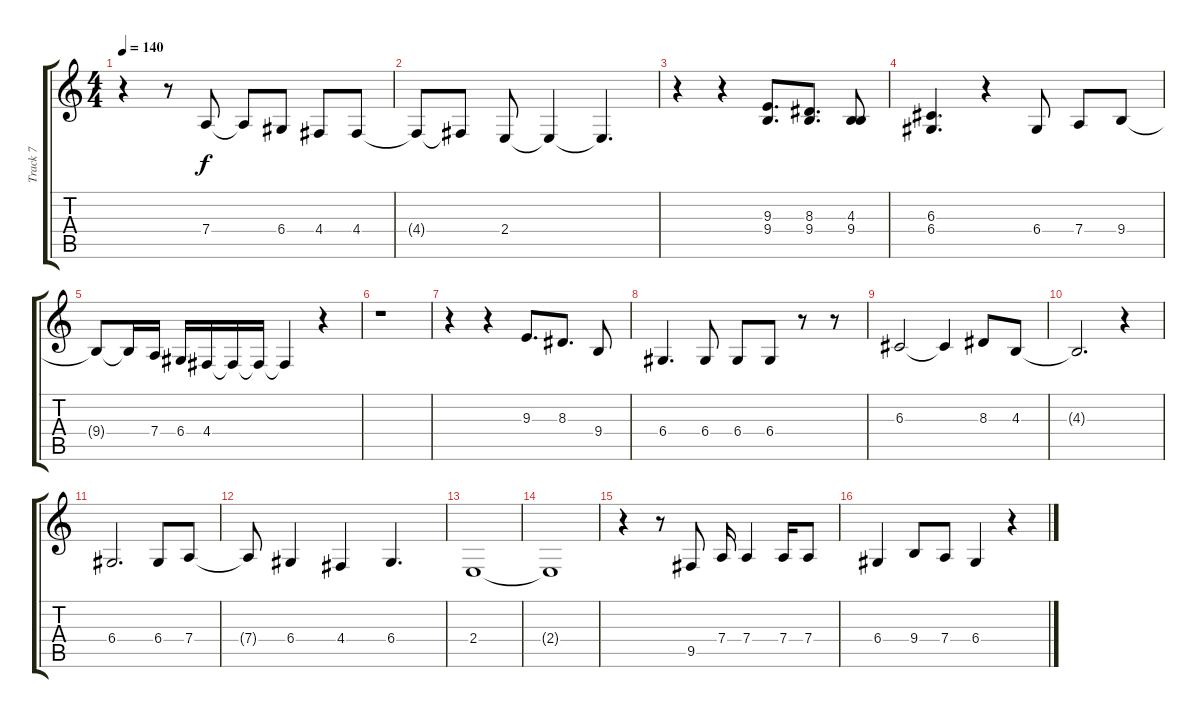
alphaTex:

\track ("Track 7" "Track 7") {instrument pad2warm}
\staff {score tabs}
\tuning (E4 B3 G3 D3 A2 E2) {hide}
\ts (4 4)
\tempo 140
\clef g2
\ks c
r.4{dy f} r.8 7.4.8 7.4{t}.8 6.4.8 4.4.8 4.4.8 |
4.4{t}.8 4.4{t}.8 2.4.8 2.4{t}.4 2.4{t}.4{d} |
r.4 r.4 (9.3 9.4).8{d} (8.3 9.4).8{d} (4.3 9.4).8 |
(6.3 6.4).4{d} r.4 6.4.8 7.4.8 9.4.8 |
9.4{t}.8 9.4{t}.16 7.4.16 6.4.16 4.4.16 4.4{t}.16 4.4{t}.16 4.4{t}.4 r.4 |
r.1 |
r.4 r.4 9.3.8{d} 8.3.8{d} 9.4.8 |
6.4.4{d} 6.4.8 6.4.8 6.4.8 r.8 r.8 |
6.3.2 6.3{t}.4 8.3.8 4.3.8 |
4.3{t}.2{d} r.4 |
6.4.2{d} 6.4.8 7.4.8 |
7.4{t}.8 6.4.4 4.4.4 6.4.4{d} |
2.4.1{volume 0} |
2.4{t}.1 |
r.4{volume 16} r.8 9.5.8 7.4.16 7.4.4 7.4.16 7.4.8 |
6.4.4 9.4.8 7.4.8 6.4.4 r.4
